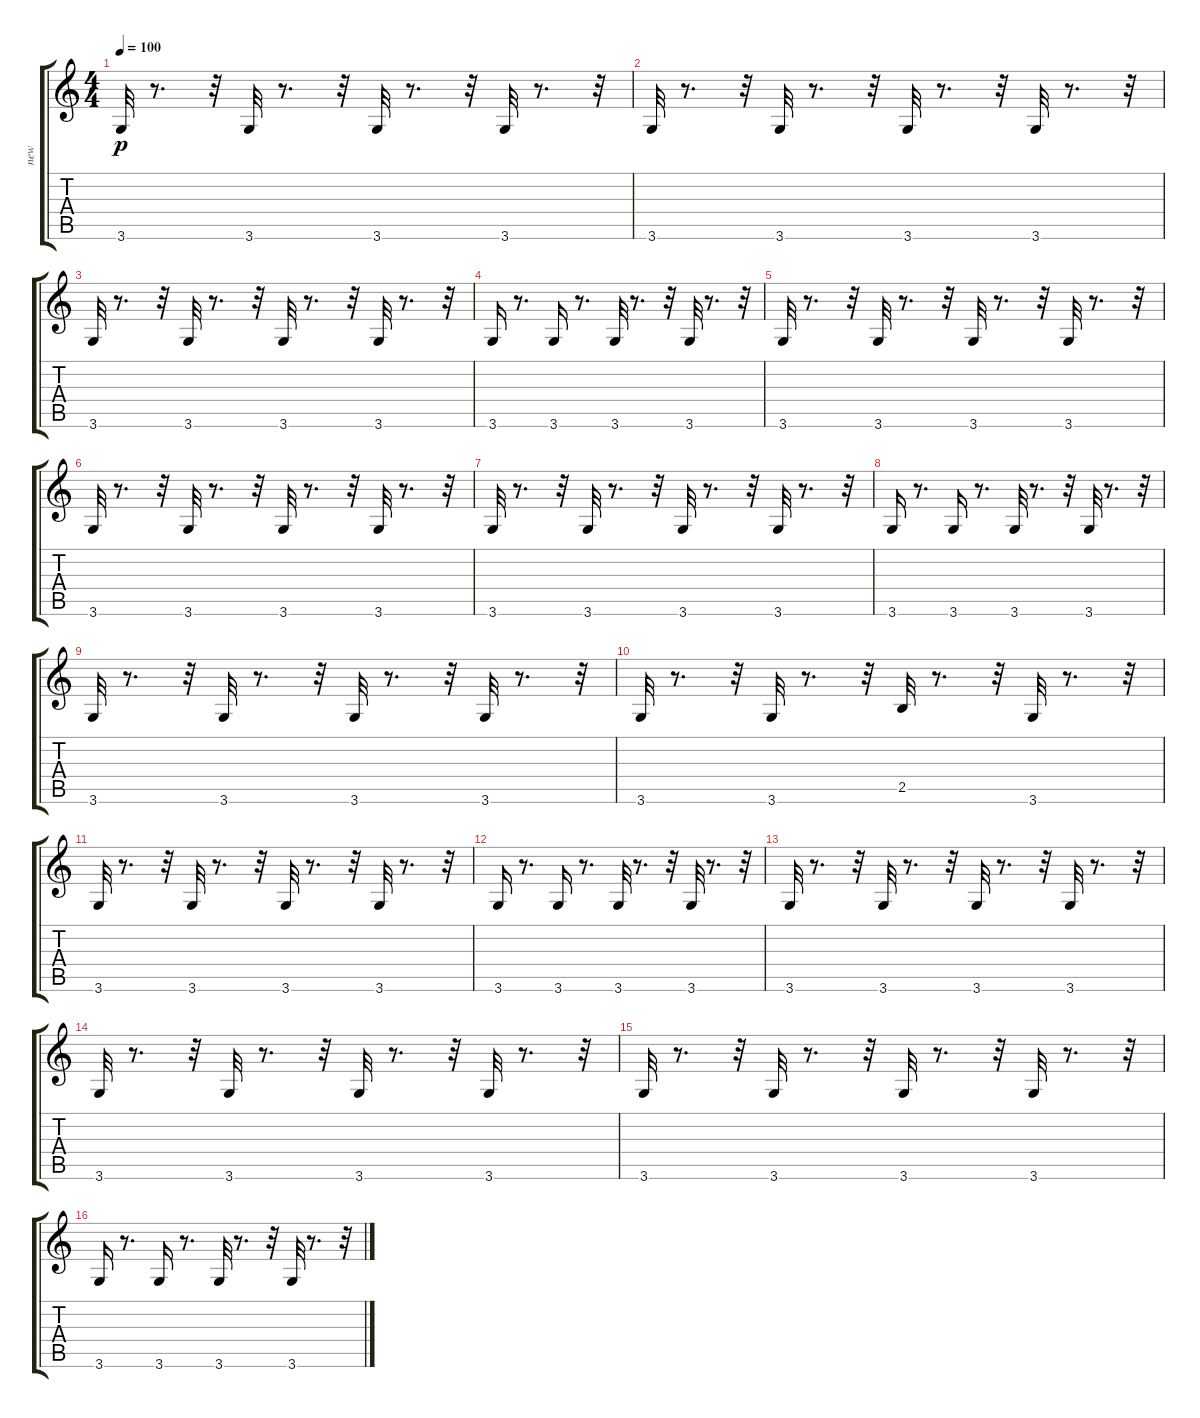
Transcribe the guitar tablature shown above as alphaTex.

\track ("new" "new") {mute instrument acousticguitarsteel}
\staff {score tabs}
\tuning (E4 B3 G3 D3 A2 E2) {hide}
\ts (4 4)
\tempo 100
\clef g2
\ks c
3.6.32{dy p} r.8{d} r.32 3.6.32 r.8{d} r.32 3.6.32 r.8{d} r.32 3.6.32 r.8{d} r.32 |
3.6.32 r.8{d} r.32 3.6.32 r.8{d} r.32 3.6.32 r.8{d} r.32 3.6.32 r.8{d} r.32 |
3.6.32 r.8{d} r.32 3.6.32 r.8{d} r.32 3.6.32 r.8{d} r.32 3.6.32 r.8{d} r.32 |
3.6.16 r.8{d} 3.6.16 r.8{d} 3.6.32 r.8{d} r.32 3.6.32 r.8{d} r.32 |
3.6.32 r.8{d} r.32 3.6.32 r.8{d} r.32 3.6.32 r.8{d} r.32 3.6.32 r.8{d} r.32 |
3.6.32 r.8{d} r.32 3.6.32 r.8{d} r.32 3.6.32 r.8{d} r.32 3.6.32 r.8{d} r.32 |
3.6.32 r.8{d} r.32 3.6.32 r.8{d} r.32 3.6.32 r.8{d} r.32 3.6.32 r.8{d} r.32 |
3.6.16 r.8{d} 3.6.16 r.8{d} 3.6.32 r.8{d} r.32 3.6.32 r.8{d} r.32 |
3.6.32 r.8{d} r.32 3.6.32 r.8{d} r.32 3.6.32 r.8{d} r.32 3.6.32 r.8{d} r.32 |
3.6.32 r.8{d} r.32 3.6.32 r.8{d} r.32 2.5.32 r.8{d} r.32 3.6.32 r.8{d} r.32 |
3.6.32 r.8{d} r.32 3.6.32 r.8{d} r.32 3.6.32 r.8{d} r.32 3.6.32 r.8{d} r.32 |
3.6.16 r.8{d} 3.6.16 r.8{d} 3.6.32 r.8{d} r.32 3.6.32 r.8{d} r.32 |
3.6.32 r.8{d} r.32 3.6.32 r.8{d} r.32 3.6.32 r.8{d} r.32 3.6.32 r.8{d} r.32 |
3.6.32 r.8{d} r.32 3.6.32 r.8{d} r.32 3.6.32 r.8{d} r.32 3.6.32 r.8{d} r.32 |
3.6.32 r.8{d} r.32 3.6.32 r.8{d} r.32 3.6.32 r.8{d} r.32 3.6.32 r.8{d} r.32 |
3.6.16 r.8{d} 3.6.16 r.8{d} 3.6.32 r.8{d} r.32 3.6.32 r.8{d} r.32
